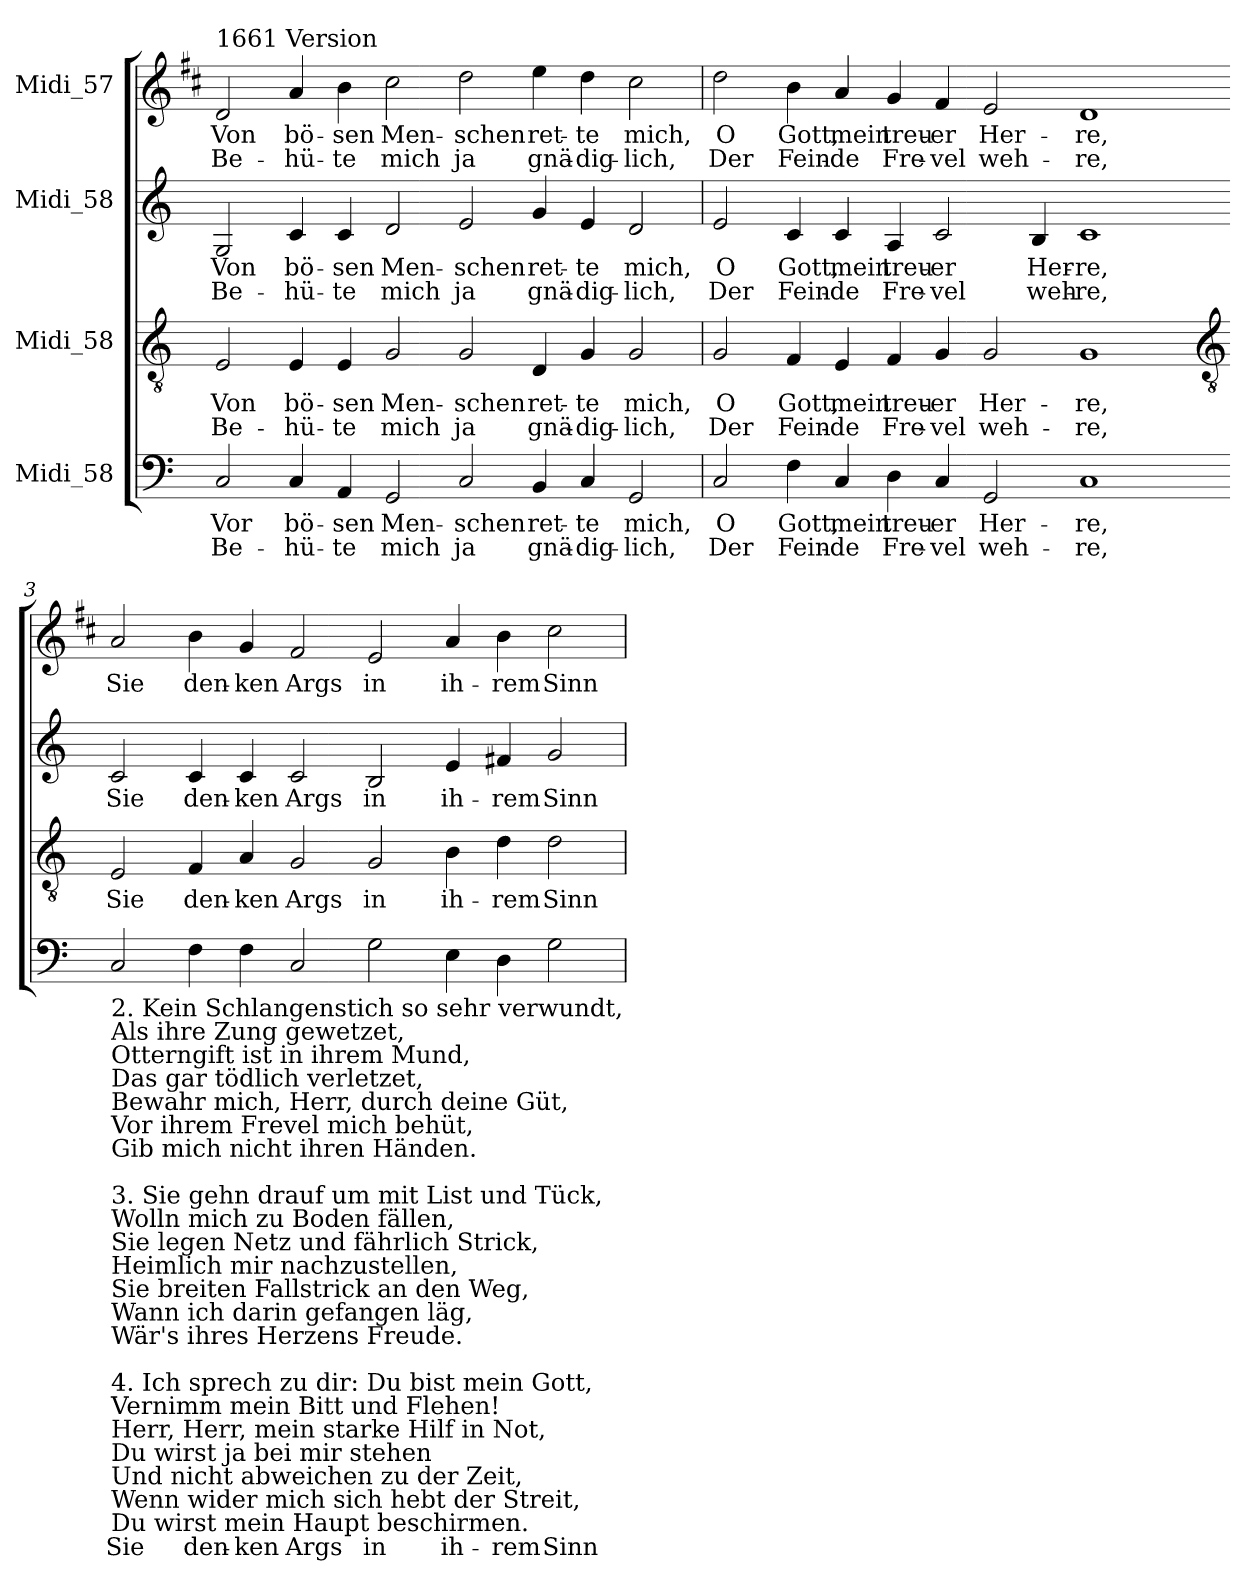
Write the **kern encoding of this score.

**kern	**text	**text	**kern	**text	**text	**kern	**text	**text	**kern	**text	**text
*part4	*part4	*part4	*part3	*part3	*part3	*part2	*part2	*part2	*part1	*part1	*part1
*staff4	*staff4	*staff4	*staff3	*staff3	*staff3	*staff2	*staff2	*staff2	*staff1	*staff1	*staff1
*I"Midi_58	*	*	*I"Midi_58	*	*	*I"Midi_58	*	*	*I"Midi_57	*	*
*clefF4	*	*	*clefGv2	*	*	*clefG2	*	*	*clefG2	*	*
*	*	*	*	*	*	*	*	*	*ITrd1c2	*	*
*k[]	*	*	*k[]	*	*	*k[]	*	*	*k[]	*	*
*C:	*	*	*C:	*	*	*C:	*	*	*C:	*	*
=1	=1	=1	=1	=1	=1	=1	=1	=1	=1	=1	=1
!	!	!	!	!	!	!	!	!	!LO:TX:a:t=1661 Version	!	!
!	!LO:LY:b	!LO:LY:b	!	!LO:LY:b	!LO:LY:b	!	!LO:LY:b	!LO:LY:b	!	!LO:LY:b	!LO:LY:b
2C	Vor	Be-	2E	Von	Be-	2G	Von	Be-	2c	Von	Be-
!	!LO:LY:b	!LO:LY:b	!	!LO:LY:b	!LO:LY:b	!	!LO:LY:b	!LO:LY:b	!	!LO:LY:b	!LO:LY:b
4C	-bö-	-hü-	4E	-bö-	-hü-	4c	-bö-	-hü-	4g	-bö-	-hü-
!	!LO:LY:b	!LO:LY:b	!	!LO:LY:b	!LO:LY:b	!	!LO:LY:b	!LO:LY:b	!	!LO:LY:b	!LO:LY:b
4AA	-sen	te	4E	-sen	te	4c	-sen	te	4a	-sen	te
!	!LO:LY:b	!LO:LY:b	!	!LO:LY:b	!LO:LY:b	!	!LO:LY:b	!LO:LY:b	!	!LO:LY:b	!LO:LY:b
2GG	Men-	-mich	2G	Men-	-mich	2d	Men-	-mich	2b	Men-	-mich
!	!LO:LY:b	!LO:LY:b	!	!LO:LY:b	!LO:LY:b	!	!LO:LY:b	!LO:LY:b	!	!LO:LY:b	!LO:LY:b
2C	schen	ja	2G	schen	ja	2e	schen	ja	2cc	schen	ja
!	!LO:LY:b	!LO:LY:b	!	!LO:LY:b	!LO:LY:b	!	!LO:LY:b	!LO:LY:b	!	!LO:LY:b	!LO:LY:b
4BB	ret-	-gnä-	4D	ret-	-gnä-	4g	ret-	-gnä-	4dd	ret-	-gnä-
!	!LO:LY:b	!LO:LY:b	!	!LO:LY:b	!LO:LY:b	!	!LO:LY:b	!LO:LY:b	!	!LO:LY:b	!LO:LY:b
4C	-te	dig-	4G	-te	dig-	4e	-te	dig-	4cc	-te	dig-
!	!LO:LY:b	!LO:LY:b	!	!LO:LY:b	!LO:LY:b	!	!LO:LY:b	!LO:LY:b	!	!LO:LY:b	!LO:LY:b
2GG	-mich,	lich,	2G	-mich,	lich,	2d	-mich,	lich,	2b	-mich,	lich,
=2	=2	=2	=2	=2	=2	=2	=2	=2	=2	=2	=2
!	!LO:LY:b	!LO:LY:b	!	!LO:LY:b	!LO:LY:b	!	!LO:LY:b	!LO:LY:b	!	!LO:LY:b	!LO:LY:b
2C	O	Der	2G	O	Der	2e	O	Der	2cc	O	Der
!	!LO:LY:b	!LO:LY:b	!	!LO:LY:b	!LO:LY:b	!	!LO:LY:b	!LO:LY:b	!	!LO:LY:b	!LO:LY:b
4F	Gott,	Fein-	4F	Gott,	Fein-	4c	Gott,	Fein-	4a	Gott,	Fein-
!	!LO:LY:b	!LO:LY:b	!	!LO:LY:b	!LO:LY:b	!	!LO:LY:b	!LO:LY:b	!	!LO:LY:b	!LO:LY:b
4C	-mein	de	4E	-mein	de	4c	-mein	de	4g	-mein	de
!	!LO:LY:b	!LO:LY:b	!	!LO:LY:b	!LO:LY:b	!	!LO:LY:b	!LO:LY:b	!	!LO:LY:b	!LO:LY:b
4D	treu-	-Fre-	4F	treu-	-Fre-	4A	treu-	-Fre-	4f	treu-	-Fre-
!	!LO:LY:b	!LO:LY:b	!	!LO:LY:b	!LO:LY:b	!	!LO:LY:b	!LO:LY:b	!	!LO:LY:b	!LO:LY:b
4C	-er	vel	4G	-er	vel	2c	-er	vel	4e	-er	vel
!	!LO:LY:b	!LO:LY:b	!	!LO:LY:b	!LO:LY:b	!	!	!	!	!LO:LY:b	!LO:LY:b
2GG	Her-	-weh-	2G	Her-	-weh-	.	.	.	2d	Her-	-weh-
!	!	!	!	!	!	!	!LO:LY:b	!LO:LY:b	!	!	!
.	.	.	.	.	.	4B	Her-	-weh-	.	.	.
!	!LO:LY:b	!LO:LY:b	!	!LO:LY:b	!LO:LY:b	!	!LO:LY:b	!LO:LY:b	!	!LO:LY:b	!LO:LY:b
1C	-re,	re,	1G	-re,	re,	1c	-re,	re,	1c	-re,	re,
!!LO:LB:g=z
=3-	=3-	=3-	=3-	=3-	=3-	=3-	=3-	=3-	=3-	=3-	=3-
*	*	*	*clefGv2	*	*	*	*	*	*	*	*
!LO:TX:b:t=2. Kein Schlangenstich so sehr verwundt,\nAls ihre Zung gewetzet,\nOtterngift ist in ihrem Mund,\nDas gar tödlich verletzet,\nBewahr mich, Herr, durch deine Güt,\nVor ihrem Frevel mich behüt,\nGib mich nicht ihren Händen.\n\n3. Sie gehn drauf um mit List und Tück,\nWolln mich zu Boden fällen,\nSie legen Netz und fährlich Strick,\nHeimlich mir nachzustellen,\nSie breiten Fallstrick an den Weg,\nWann ich darin gefangen läg,\nWär's ihres Herzens Freude.\n\n4. Ich sprech zu dir&colon; Du bist mein Gott,\nVernimm mein Bitt und Flehen!\nHerr, Herr, mein starke Hilf in Not,\nDu wirst ja bei mir stehen\nUnd nicht abweichen zu der Zeit,\nWenn wider mich sich hebt der Streit,\nDu wirst mein Haupt beschirmen.	!	!	!	!	!	!	!	!	!	!	!
!	!LO:LY:b	!	!	!LO:LY:b	!	!	!LO:LY:b	!	!	!LO:LY:b	!
2C	Sie	.	2E	Sie	.	2c	Sie	.	2g	Sie	.
!	!LO:LY:b	!	!	!LO:LY:b	!	!	!LO:LY:b	!	!	!LO:LY:b	!
4F	den-	.	4F	den-	.	4c	den-	.	4a	den-	.
!	!LO:LY:b	!	!	!LO:LY:b	!	!	!LO:LY:b	!	!	!LO:LY:b	!
4F	-ken	.	4A	-ken	.	4c	-ken	.	4f	-ken	.
!	!LO:LY:b	!	!	!LO:LY:b	!	!	!LO:LY:b	!	!	!LO:LY:b	!
2C	Args	.	2G	Args	.	2c	Args	.	2e	Args	.
!	!LO:LY:b	!	!	!LO:LY:b	!	!	!LO:LY:b	!	!	!LO:LY:b	!
2G	in	.	2G	in	.	2B	in	.	2d	in	.
!	!LO:LY:b	!	!	!LO:LY:b	!	!	!LO:LY:b	!	!	!LO:LY:b	!
4E	ih-	.	4B	ih-	.	4e	ih-	.	4g	ih-	.
!	!LO:LY:b	!	!	!LO:LY:b	!	!	!LO:LY:b	!	!	!LO:LY:b	!
4D	-rem	.	4d	-rem	.	4f#X	-rem	.	4a	-rem	.
!	!LO:LY:b	!	!	!LO:LY:b	!	!	!LO:LY:b	!	!	!LO:LY:b	!
2G	Sinn	.	2d	Sinn	.	2g	Sinn	.	2b	Sinn	.
=	=	=	=	=	=	=	=	=	=	=	=
*-	*-	*-	*-	*-	*-	*-	*-	*-	*-	*-	*-
